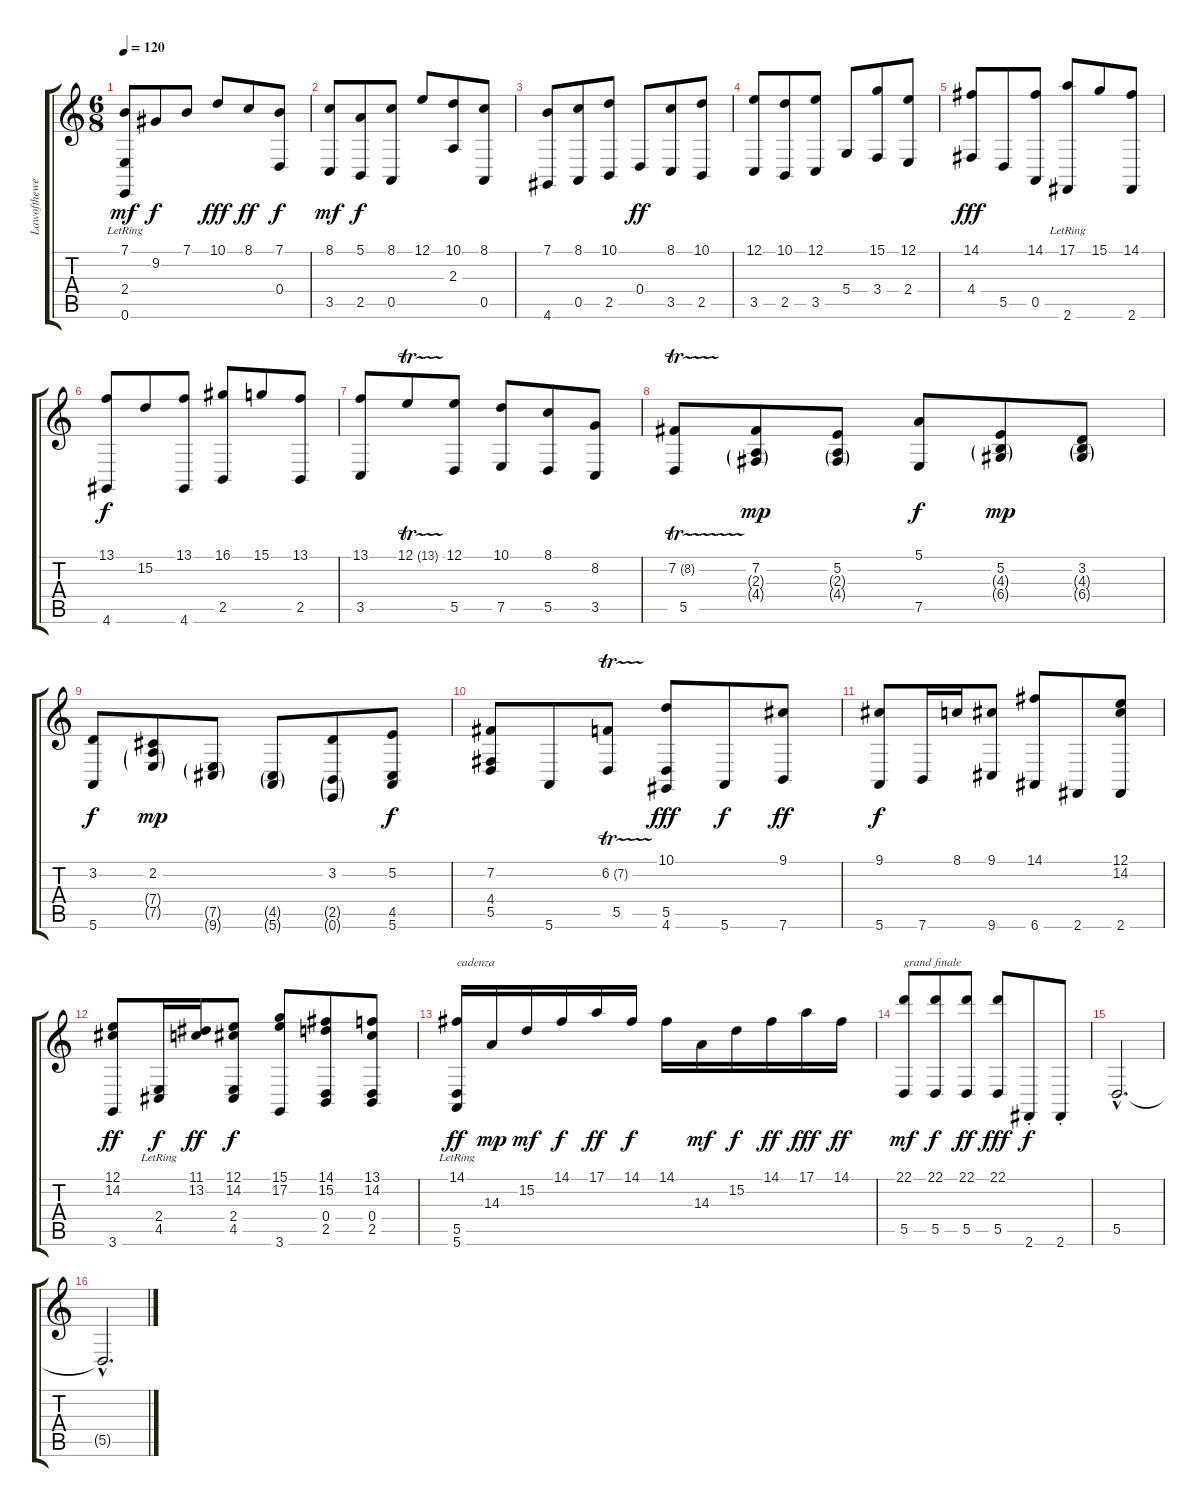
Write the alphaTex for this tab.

\track ("Lawofthewest (casio sk-5)" "Lawofthewe") {instrument stringensemble1}
\staff {score tabs}
\tuning (E4 B3 G3 D3 A2 E2) {hide}
\ts (6 8)
\tempo 120
\clef g2
\ks c
(7.1 2.4{lr} 0.6{lr}).8{dy mf} 9.2.8{dy f} 7.1.8 10.1.8{dy fff} 8.1.8{dy ff} (7.1 0.4).8{dy f} |
(8.1 3.5).8{dy mf} (5.1 2.5).8{dy f} (8.1 0.5).8 12.1.8 (10.1 2.3).8 (8.1 0.5).8 |
(7.1 4.6).8 (8.1 0.5).8 (10.1 2.5).8 0.4.8{dy ff} (8.1 3.5).8 (10.1 2.5).8 |
(12.1 3.5).8 (10.1 2.5).8 (12.1 3.5).8 5.4.8 (15.1 3.4).8 (12.1 2.4).8 |
(14.1 4.4).8{dy fff} 5.5.8 (14.1 0.5).8 (17.1 2.6{lr}).8 15.1.8 (14.1 2.6).8 |
(13.1 4.6).8{dy f} 15.2.8 (13.1 4.6).8 (16.1 2.5).8 15.1.8 (13.1 2.5).8 |
(13.1 3.5).8 12.1{tr (13 32)}.8 (12.1 5.5).8 (10.1 7.5).8 (8.1 5.5).8 (8.2 3.5).8 |
(7.2{tr (8 32)} 5.5).8 (7.2 2.3{g} 4.4{g}).8{dy mp} (5.2 2.3{g} 4.4{g}).8 (5.1 7.5).8{dy f} (5.2 4.3{g} 6.4{g}).8{dy mp} (3.2 4.3{g} 6.4{g}).8 |
(3.2 5.6).8{dy f} (2.2 7.4{g} 7.5{g}).8{dy mp} (7.5{g} 9.6{g}).8 (4.5{g} 5.6{g}).8 (3.2 2.5{g} 0.6{g}).8 (5.2 4.5 5.6).8{dy f} |
(7.2 4.4 5.5).8 5.6.8 (6.2{tr (7 32)} 5.5).8 (10.1 5.5 4.6).8{dy fff} 5.6.8{dy f} (9.1 7.6).8{dy ff} |
(9.1 5.6).8{dy f} 7.6.16 8.1.16 (9.1 9.6).8 (14.1 6.6).8 2.6.8 (12.1 14.2 2.6).8 |
(12.1 14.2 3.6).8{dy ff} (2.4{lr} 4.5{lr}).16{dy f} (11.1 13.2).16{dy ff} (12.1 14.2 2.4 4.5).8{dy f} (15.1 17.2 3.6).8 (14.1 15.2 0.4 2.5).8 (13.1 14.2 0.4 2.5).8 |
(14.1 5.5{lr} 5.6{lr}).16{txt "cadenza" dy ff} 14.3.16{dy mp} 15.2.16{dy mf} 14.1.16{dy f} 17.1.16{dy ff} 14.1.16{dy f} 14.1.16 14.3.16{dy mf} 15.2.16{dy f} 14.1.16{dy ff} 17.1.16{dy fff} 14.1.16{dy ff} |
(22.1 5.5).8{txt "grand finale" dy mf} (22.1 5.5).8{dy f} (22.1 5.5).8{dy ff} (22.1 5.5).8{dy fff} 2.6{st}.8{dy f} 2.6{st}.8 |
5.5{hac}.2{d} |
5.5{hac t}.2{d}
